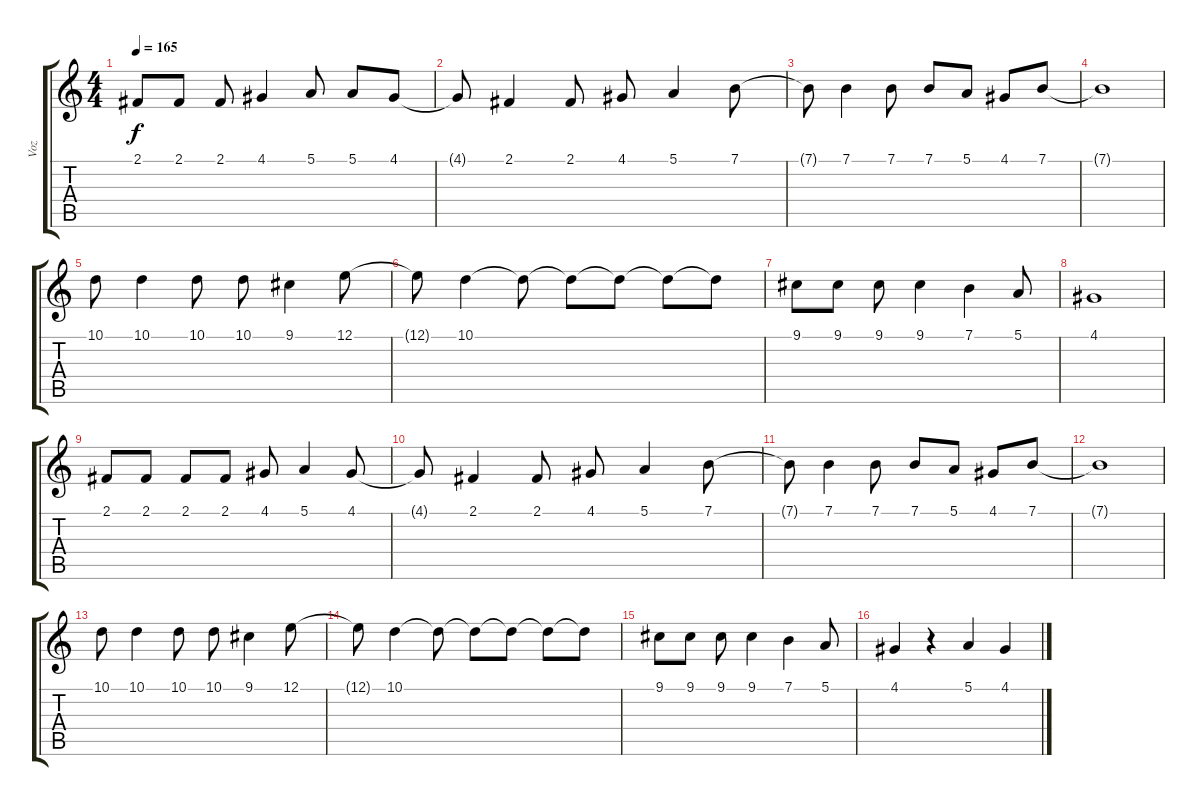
\track ("Voz" "Voz") {instrument sopranosax}
\staff {score tabs}
\tuning (E4 B3 G3 D3 A2 E2) {hide}
\ts (4 4)
\tempo 165
\clef g2
\ks c
2.1.8{dy f} 2.1.8 2.1.8 4.1.4 5.1.8 5.1.8 4.1.8 |
4.1{t}.8 2.1.4 2.1.8 4.1.8 5.1.4 7.1.8 |
7.1{t}.8 7.1.4 7.1.8 7.1.8 5.1.8 4.1.8 7.1.8 |
7.1{t}.1 |
10.1.8 10.1.4 10.1.8 10.1.8 9.1.4 12.1.8 |
12.1{t}.8 10.1.4 10.1{t}.8 10.1{t}.8 10.1{t}.8 10.1{t}.8 10.1{t}.8 |
9.1.8 9.1.8 9.1.8 9.1.4 7.1.4 5.1.8 |
4.1.1 |
2.1.8 2.1.8 2.1.8 2.1.8 4.1.8 5.1.4 4.1.8 |
4.1{t}.8 2.1.4 2.1.8 4.1.8 5.1.4 7.1.8 |
7.1{t}.8 7.1.4 7.1.8 7.1.8 5.1.8 4.1.8 7.1.8 |
7.1{t}.1 |
10.1.8 10.1.4 10.1.8 10.1.8 9.1.4 12.1.8 |
12.1{t}.8 10.1.4 10.1{t}.8 10.1{t}.8 10.1{t}.8 10.1{t}.8 10.1{t}.8 |
9.1.8 9.1.8 9.1.8 9.1.4 7.1.4 5.1.8 |
4.1.4 r.4 5.1.4 4.1.4
